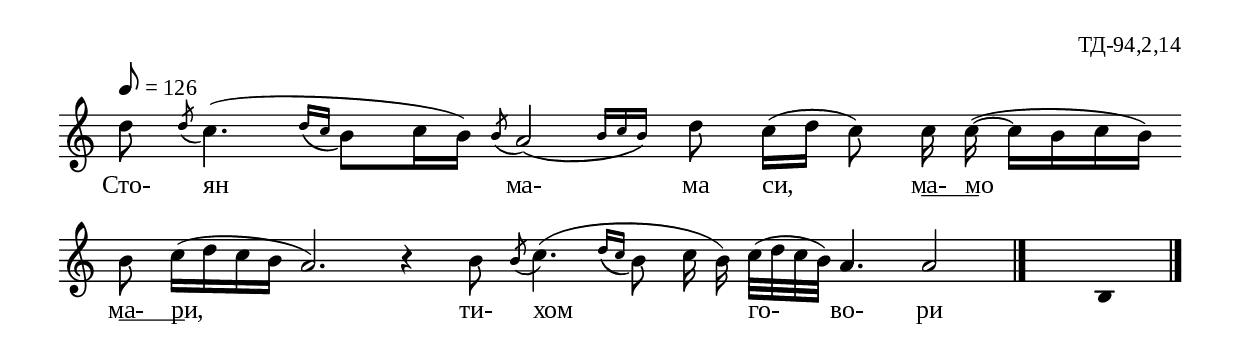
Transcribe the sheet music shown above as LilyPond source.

%{
td_094_2_14
%}

\include "td-preamble.ly"

\score {
\relative c'' {
\tempo 8 = 126
\cadenzaOn
\phrasingSlurDown
d8 \acciaccatura d c4.( \grace { d16[\( c] } b8\)[ c16 b]) 
\acciaccatura b8 \afterGrace a2\( { b16[ c b]\) } d8 c16[( d] c8)
c16 c16\noBeam(~ c[ b c b]) \bar ""  
\break
b8 c16[( d c b] a2.) r4
\bar ""
b8\noBeam \acciaccatura b c4.( \grace { d16[\( c] } b8\) c16 b])
c32[( d c b]) a4. a2
 \bar "|." 
s4 \fixB b,
  \bar "|." 
}
\addlyrics { Сто- ян ма- ма си, 
ма- \startTextSpan мо \stopTextSpan ма- \startTextSpan ри, \stopTextSpan 
ти- хом го- во- ри }
%
\layout {
   \context { 
	    \Staff \remove "Time_signature_engraver" } 
  indent = #0
  line-width = 190\mm
  ragged-right=##f
\context {
      \Lyrics
      \consists "Text_spanner_engraver"
      \override TextSpanner #'direction = #DOWN
      \override TextSpanner #'style = #'line    
      \override TextSpanner #'outside-staff-priority = ##f
      \override TextSpanner #'padding = #0.2 % sets the distance of the line from the lyrics
      \override TextSpanner #'bound-details =
      #`((left . ((Y . 0)
                  (padding . 0)
                  (attach-dir . ,LEFT)))
         (left-broken . ((end-on-note . #t)))
         (right . ((Y . 0)
                   (padding . 0)
                   (attach-dir . ,RIGHT))))
    }
  
}
%
\midi { 
	\context {
		\Score tempoWholesPerMinute = #(ly:make-moment 126 8)
		}
	}
}
%
\header{
  opus = "ТД-94,2,14"
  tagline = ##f
}


